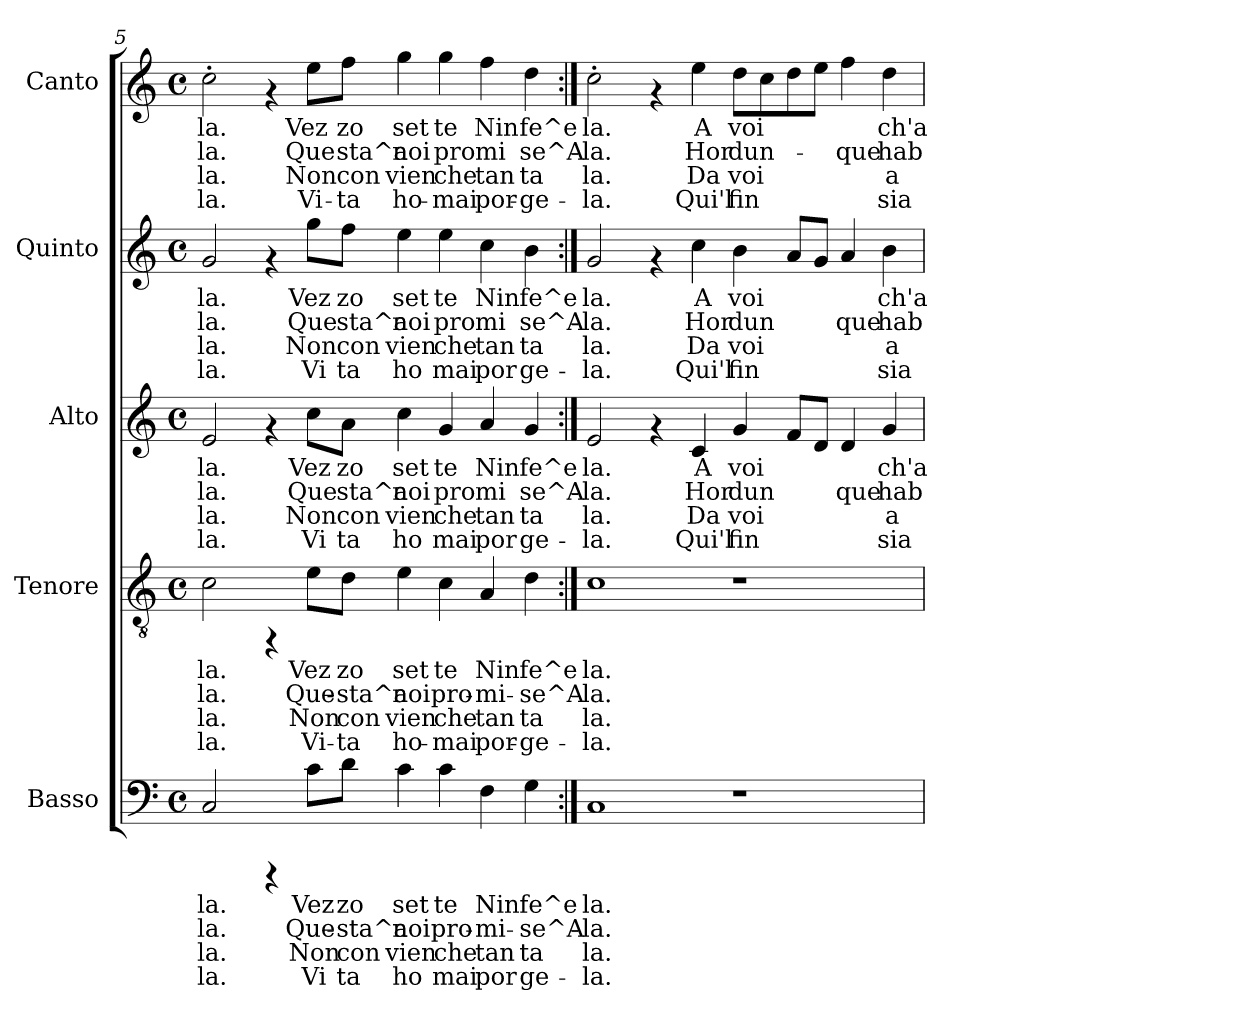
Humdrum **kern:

**kern	**text	**text	**text	**text	**kern	**text	**text	**text	**text	**kern	**text	**text	**text	**text	**kern	**text	**text	**text	**text	**kern	**text	**text	**text	**text
*part5	*part5	*part5	*part5	*part5	*part4	*part4	*part4	*part4	*part4	*part3	*part3	*part3	*part3	*part3	*part2	*part2	*part2	*part2	*part2	*part1	*part1	*part1	*part1	*part1
*staff5	*staff5	*staff5	*staff5	*staff5	*staff4	*staff4	*staff4	*staff4	*staff4	*staff3	*staff3	*staff3	*staff3	*staff3	*staff2	*staff2	*staff2	*staff2	*staff2	*staff1	*staff1	*staff1	*staff1	*staff1
*I"Basso	*	*	*	*	*I"Tenore	*	*	*	*	*I"Alto	*	*	*	*	*I"Quinto	*	*	*	*	*I"Canto	*	*	*	*
*clefF4	*	*	*	*	*clefGv2	*	*	*	*	*clefG2	*	*	*	*	*clefG2	*	*	*	*	*clefG2	*	*	*	*
*k[]	*	*	*	*	*k[]	*	*	*	*	*k[]	*	*	*	*	*k[]	*	*	*	*	*k[]	*	*	*	*
*C:	*	*	*	*	*C:	*	*	*	*	*C:	*	*	*	*	*C:	*	*	*	*	*C:	*	*	*	*
*M4/4	*	*	*	*	*M4/4	*	*	*	*	*M4/4	*	*	*	*	*M4/4	*	*	*	*	*M4/4	*	*	*	*
*met(c)	*	*	*	*	*met(c)	*	*	*	*	*met(c)	*	*	*	*	*met(c)	*	*	*	*	*met(c)	*	*	*	*
=5	=5	=5	=5	=5	=5	=5	=5	=5	=5	=5	=5	=5	=5	=5	=5	=5	=5	=5	=5	=5	=5	=5	=5	=5
!	!LO:LY:b:cj	!LO:LY:b:cj	!LO:LY:b:cj	!LO:LY:b:cj	!	!LO:LY:b:cj	!LO:LY:b:cj	!LO:LY:b:cj	!LO:LY:b:cj	!	!LO:LY:b:cj	!LO:LY:b:cj	!LO:LY:b:cj	!LO:LY:b:cj	!	!LO:LY:b:cj	!LO:LY:b:cj	!LO:LY:b:cj	!LO:LY:b:cj	!	!LO:LY:b:cj	!LO:LY:b:cj	!LO:LY:b:cj	!LO:LY:b:cj
2C/	la.	la.	la.	la.	2c\	la.	la.	la.	la.	2e/	la.	la.	la.	la.	2g/	la.	la.	la.	la.	2cc'>\	la.	la.	la.	la.
4rCCC	.	.	.	.	4rFF	.	.	.	.	4rf	.	.	.	.	4rf	.	.	.	.	4rf	.	.	.	.
!	!LO:LY:b:cj	!LO:LY:b:cj	!LO:LY:b:cj	!LO:LY:b:cj	!	!LO:LY:b:cj	!LO:LY:b:cj	!LO:LY:b:cj	!LO:LY:b:cj	!	!LO:LY:b:cj	!LO:LY:b:cj	!LO:LY:b:cj	!LO:LY:b:cj	!	!LO:LY:b:cj	!LO:LY:b:cj	!LO:LY:b:cj	!LO:LY:b:cj	!	!LO:LY:b:cj	!LO:LY:b:cj	!LO:LY:b:cj	!LO:LY:b:cj
8c\L	Vez	Que-	-Non	Vi	8e\L	Vez	Que-	-Non	Vi-	8cc\L	Vez	Que	Non	Vi	8gg\L	Vez	Que	Non	Vi	8ee\L	Vez	Que	Non	Vi-
!	!LO:LY:b:cj	!LO:LY:b:cj	!LO:LY:b:cj	!LO:LY:b:cj	!	!LO:LY:b:cj	!LO:LY:b:cj	!LO:LY:b:cj	!LO:LY:b:cj	!	!LO:LY:b:cj	!LO:LY:b:cj	!LO:LY:b:cj	!LO:LY:b:cj	!	!LO:LY:b:cj	!LO:LY:b:cj	!LO:LY:b:cj	!LO:LY:b:cj	!	!LO:LY:b:cj	!LO:LY:b:cj	!LO:LY:b:cj	!LO:LY:b:cj
8d\J	zo	sta^a	con	ta	8d\J	-zo	sta^a	con	ta	8a\J	zo	sta^a	con	ta	8ff\J	zo	sta^a	con	ta	8ff\J	-zo	sta^a	con	ta
!	!LO:LY:b:cj	!LO:LY:b:cj	!LO:LY:b:cj	!LO:LY:b:cj	!	!LO:LY:b:cj	!LO:LY:b:cj	!LO:LY:b:cj	!LO:LY:b:cj	!	!LO:LY:b:cj	!LO:LY:b:cj	!LO:LY:b:cj	!LO:LY:b:cj	!	!LO:LY:b:cj	!LO:LY:b:cj	!LO:LY:b:cj	!LO:LY:b:cj	!	!LO:LY:b:cj	!LO:LY:b:cj	!LO:LY:b:cj	!LO:LY:b:cj
4c\	set	noi	vien	ho	4e\	set	noi	vien	ho-	4cc\	set	noi	vien	ho	4ee\	set	noi	vien	ho	4gg\	set	noi	vien	ho-
!	!LO:LY:b:cj	!LO:LY:b:cj	!LO:LY:b:cj	!LO:LY:b:cj	!	!LO:LY:b:cj	!LO:LY:b:cj	!LO:LY:b:cj	!LO:LY:b:cj	!	!LO:LY:b:cj	!LO:LY:b:cj	!LO:LY:b:cj	!LO:LY:b:cj	!	!LO:LY:b:cj	!LO:LY:b:cj	!LO:LY:b:cj	!LO:LY:b:cj	!	!LO:LY:b:cj	!LO:LY:b:cj	!LO:LY:b:cj	!LO:LY:b:cj
4c\	te	pro-	-che	mai	4c\	-te	pro-	-che	mai	4g/	te	pro	che	mai	4ee\	te	pro	che	mai	4gg\	-te	pro	che	mai
!	!LO:LY:b:cj	!LO:LY:b:cj	!LO:LY:b:cj	!LO:LY:b:cj	!	!LO:LY:b:cj	!LO:LY:b:cj	!LO:LY:b:cj	!LO:LY:b:cj	!	!LO:LY:b:cj	!LO:LY:b:cj	!LO:LY:b:cj	!LO:LY:b:cj	!	!LO:LY:b:cj	!LO:LY:b:cj	!LO:LY:b:cj	!LO:LY:b:cj	!	!LO:LY:b:cj	!LO:LY:b:cj	!LO:LY:b:cj	!LO:LY:b:cj
4F\	Nin	mi-	-tan	por	4A/	Nin	mi-	-tan	por-	4a/	Nin	mi	tan	por	4cc\	Nin	mi	tan	por	4ff\	Nin	mi	tan	por-
!	!LO:LY:b:cj	!LO:LY:b:cj	!LO:LY:b:cj	!LO:LY:b:cj	!	!LO:LY:b:cj	!LO:LY:b:cj	!LO:LY:b:cj	!LO:LY:b:cj	!	!LO:LY:b:cj	!LO:LY:b:cj	!LO:LY:b:cj	!LO:LY:b:cj	!	!LO:LY:b:cj	!LO:LY:b:cj	!LO:LY:b:cj	!LO:LY:b:cj	!	!LO:LY:b:cj	!LO:LY:b:cj	!LO:LY:b:cj	!LO:LY:b:cj
4G\	fe^e	se^A-	-ta	ge-	4d\	-fe^e	se^A-	-ta	ge-	4g/	fe^e	se^A-	-ta	ge-	4b\	fe^e	se^A-	-ta	ge-	4dd\	-fe^e	se^A-	-ta	ge-
!!LO:PB:g=z
=6:|!	=6:|!	=6:|!	=6:|!	=6:|!	=6:|!	=6:|!	=6:|!	=6:|!	=6:|!	=6:|!	=6:|!	=6:|!	=6:|!	=6:|!	=6:|!	=6:|!	=6:|!	=6:|!	=6:|!	=6:|!	=6:|!	=6:|!	=6:|!	=6:|!
!	!LO:LY:b:cj	!LO:LY:b:cj	!LO:LY:b:cj	!LO:LY:b:cj	!	!LO:LY:b:cj	!LO:LY:b:cj	!LO:LY:b:cj	!LO:LY:b:cj	!	!LO:LY:b:cj	!LO:LY:b:cj	!LO:LY:b:cj	!LO:LY:b:cj	!	!LO:LY:b:cj	!LO:LY:b:cj	!LO:LY:b:cj	!LO:LY:b:cj	!	!LO:LY:b:cj	!LO:LY:b:cj	!LO:LY:b:cj	!LO:LY:b:cj
1C	-la.	la.	la.	la.	1c	-la.	la.	la.	la.	2e/	-la.	la.	la.	la.	2g/	-la.	la.	la.	la.	2cc'>\	-la.	la.	la.	la.
.	.	.	.	.	.	.	.	.	.	4rf	.	.	.	.	4rf	.	.	.	.	4rf	.	.	.	.
!	!	!	!	!	!	!	!	!	!	!	!LO:LY:b:cj	!LO:LY:b:cj	!LO:LY:b:cj	!LO:LY:b:cj	!	!LO:LY:b:cj	!LO:LY:b:cj	!LO:LY:b:cj	!LO:LY:b:cj	!	!LO:LY:b:cj	!LO:LY:b:cj	!LO:LY:b:cj	!LO:LY:b:cj
.	.	.	.	.	.	.	.	.	.	4c/	A	Hor	Da	Qui'l	4cc\	A	Hor	Da	Qui'l	4ee\	A	Hor	Da	Qui'l
!	!	!	!	!	!	!	!	!	!	!	!LO:LY:b:cj	!LO:LY:b:cj	!LO:LY:b:cj	!LO:LY:b:cj	!	!LO:LY:b:cj	!LO:LY:b:cj	!LO:LY:b:cj	!LO:LY:b:cj	!	!LO:LY:b:cj	!LO:LY:b:cj	!LO:LY:b:cj	!LO:LY:b:cj
1r	.	.	.	.	1r	.	.	.	.	4g/	voi	dun	voi	fin	4b\	voi	dun	voi	fin	8dd\L	voi	dun-	-voi	fin
!	!	!	!	!	!	!	!	!	!	!	!	!	!	!	!	!	!	!	!	!	!LO:LY:b:cj	!LO:LY:b:cj	!LO:LY:b:cj	!LO:LY:b:cj
.	.	.	.	.	.	.	.	.	.	.	.	.	.	.	.	.	.	.	.	8cc\	.	.	-	-
!	!	!	!	!	!	!	!	!	!	!	!LO:LY:b:cj	!LO:LY:b:cj	!LO:LY:b:cj	!LO:LY:b:cj	!	!LO:LY:b:cj	!LO:LY:b:cj	!LO:LY:b:cj	!LO:LY:b:cj	!	!LO:LY:b:cj	!LO:LY:b:cj	!LO:LY:b:cj	!LO:LY:b:cj
.	.	.	.	.	.	.	.	.	.	8f/L	.	.	.	-	8a/L	.	.	.	.	8dd\	.	.	-	-
!	!	!	!	!	!	!	!	!	!	!	!LO:LY:b:cj	!LO:LY:b:cj	!LO:LY:b:cj	!LO:LY:b:cj	!	!LO:LY:b:cj	!LO:LY:b:cj	!LO:LY:b:cj	!LO:LY:b:cj	!	!LO:LY:b:cj	!LO:LY:b:cj	!LO:LY:b:cj	!LO:LY:b:cj
.	.	.	.	.	.	.	.	.	.	8d/J	-	.	.	-	8g/J	.	.	.	.	8ee\J	.	.	-	-
!	!	!	!	!	!	!	!	!	!	!	!LO:LY:b:cj	!LO:LY:b:cj	!LO:LY:b:cj	!LO:LY:b:cj	!	!LO:LY:b:cj	!LO:LY:b:cj	!LO:LY:b:cj	!LO:LY:b:cj	!	!LO:LY:b:cj	!LO:LY:b:cj	!LO:LY:b:cj	!LO:LY:b:cj
.	.	.	.	.	.	.	.	.	.	4d/	-	que	.	-	4a/	.	que	.	.	4ff\	.	que	-	-
!	!	!	!	!	!	!	!	!	!	!	!LO:LY:b:cj	!LO:LY:b:cj	!LO:LY:b:cj	!LO:LY:b:cj	!	!LO:LY:b:cj	!LO:LY:b:cj	!LO:LY:b:cj	!LO:LY:b:cj	!	!LO:LY:b:cj	!LO:LY:b:cj	!LO:LY:b:cj	!LO:LY:b:cj
.	.	.	.	.	.	.	.	.	.	4g/	-ch'a-	-hab	a-	-sia	4b\	ch'a	hab	a	sia	4dd\	ch'a	hab-	-a	sia
=	=	=	=	=	=	=	=	=	=	=	=	=	=	=	=	=	=	=	=	=	=	=	=	=
*-	*-	*-	*-	*-	*-	*-	*-	*-	*-	*-	*-	*-	*-	*-	*-	*-	*-	*-	*-	*-	*-	*-	*-	*-
